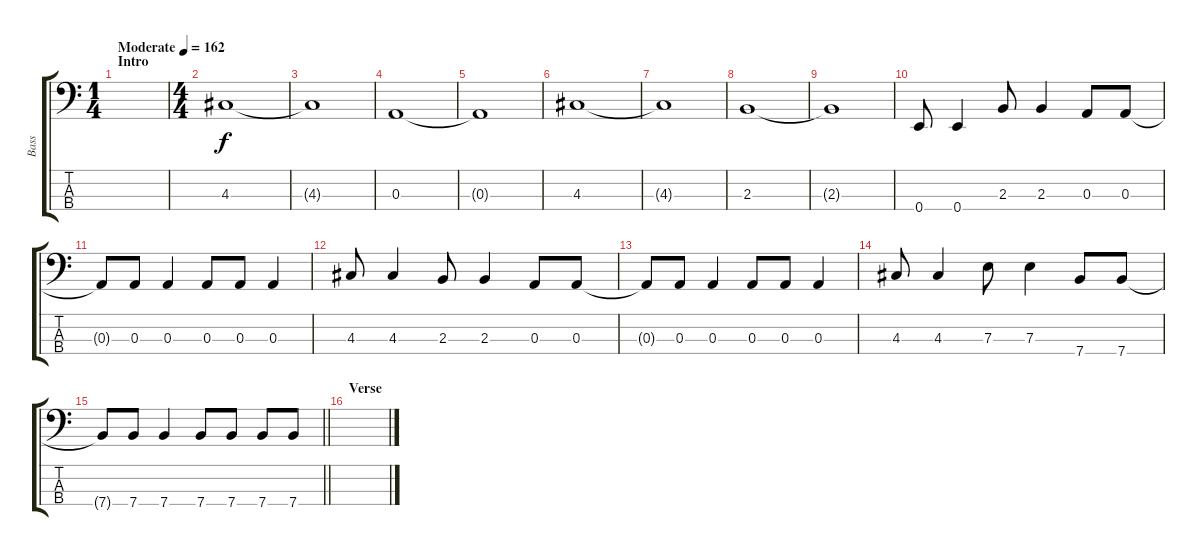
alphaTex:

\track ("Bass" "Bass") {instrument electricbassfinger}
\staff {score tabs}
\tuning (G2 D2 A1 E1) {hide}
\ts (1 4)
\section ("" "Intro")
\tempo (162 "Moderate")
\clef f4
\ks c
|
\ts (4 4)
4.3.1 |
4.3{t}.1 |
0.3.1 |
0.3{t}.1 |
4.3.1 |
4.3{t}.1 |
2.3.1 |
2.3{t}.1 |
0.4.8 0.4.4 2.3.8 2.3.4 0.3.8 0.3.8 |
0.3{t}.8 0.3.8 0.3.4 0.3.8 0.3.8 0.3.4 |
4.3.8 4.3.4 2.3.8 2.3.4 0.3.8 0.3.8 |
0.3{t}.8 0.3.8 0.3.4 0.3.8 0.3.8 0.3.4 |
4.3.8 4.3.4 7.3.8 7.3.4 7.4.8 7.4.8 |
\barLineRight lightlight
7.4{t}.8 7.4.8 7.4.4 7.4.8 7.4.8 7.4.8 7.4.8 |
\section ("" "Verse")
